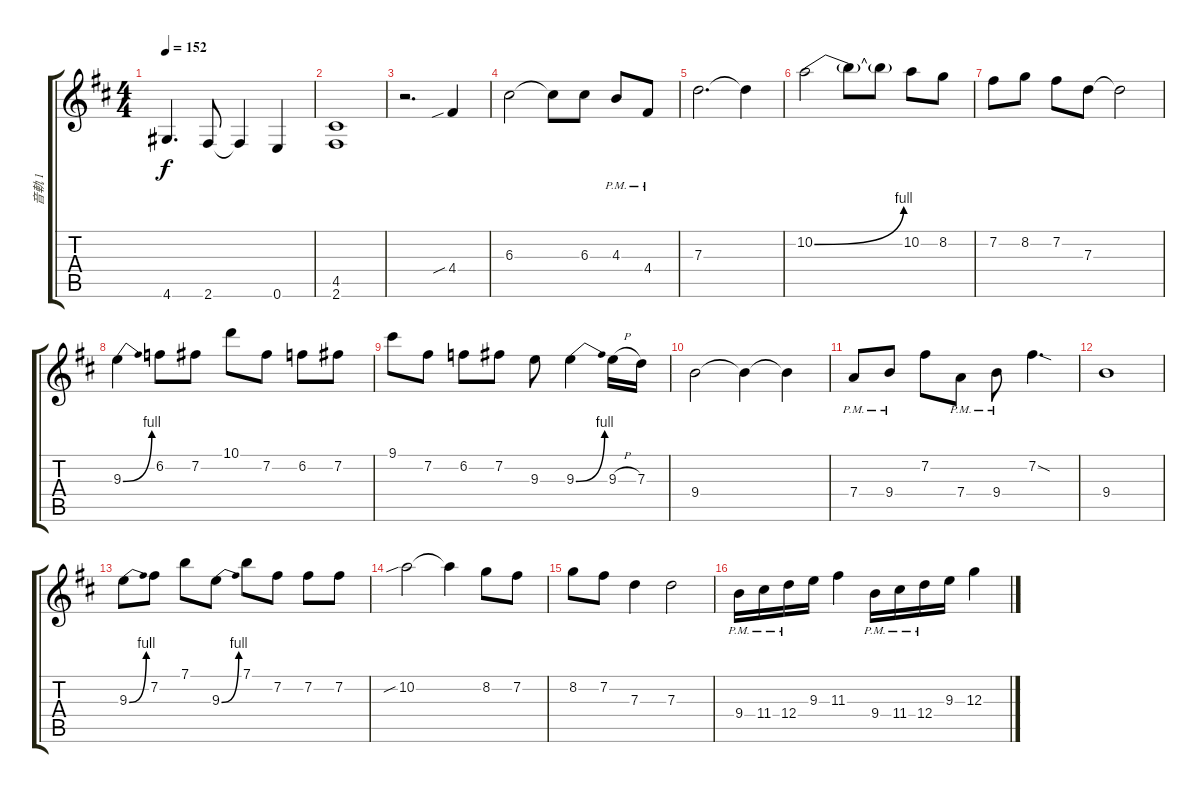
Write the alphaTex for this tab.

\track ("音軌 1" "音軌 1") {instrument overdrivenguitar}
\staff {score tabs}
\tuning (E4 B3 G3 D3 A2 E2) {hide}
\ts (4 4)
\tempo 152
\clef g2
\ks bminor
4.6.4{d dy f} 2.6.8 2.6{t}.4 0.6.4 |
(4.5 2.6).1 |
r.2{d} 4.4{sib}.4 |
6.3.2 6.3{t}.8 6.3.8 4.3{pm}.8 4.4{pm}.8 |
7.3.2{d} 7.3{t}.4 |
10.2{be (bend 0 0 60 4)}.2 10.2{t}.8 10.2{t}.8 10.2.8 8.2.8 |
7.2.8 8.2.8 7.2.8 7.3.8 7.3{t}.2 |
9.3{be (bend 0 0 60 4)}.4 6.2.8 7.2.8 10.1.8 7.2.8 6.2.8 7.2.8 |
9.1.8 7.2.8 6.2.8 7.2.8 9.3.8 9.3{be (bend 0 0 60 4)}.4 9.3{h}.16 7.3.16 |
9.4.2 9.4{t}.4 9.4{t}.4 |
7.4{pm}.8 9.4{pm}.8 7.2.8 7.4{pm}.8 9.4{pm}.8 7.2{sod}.4{d} |
9.4.1 |
9.3{be (bend 0 0 60 4)}.8 7.2.8 7.1.8 9.3{be (bend 0 0 60 4)}.8 7.1.8 7.2.8 7.2.8 7.2.8 |
10.2{sib}.2 10.2{t}.4 8.2.8 7.2.8 |
8.2.8 7.2.8 7.3.4 7.3.2 |
9.4{pm}.16 11.4{pm}.16 12.4{pm}.16 9.3.16 11.3.4 9.4{pm}.16 11.4{pm}.16 12.4{pm}.16 9.3.16 12.3.4
